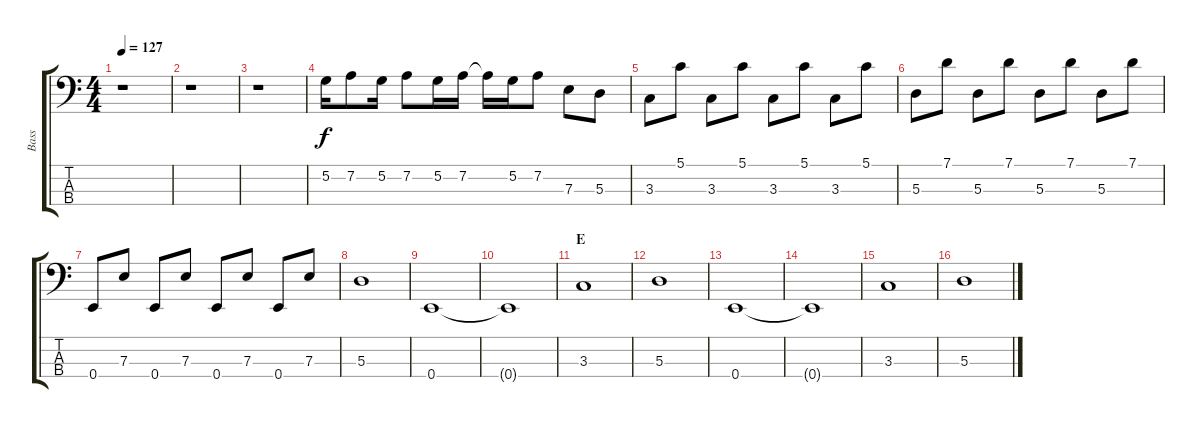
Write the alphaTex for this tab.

\track ("Bass" "Bass") {instrument electricbassfinger}
\staff {score tabs}
\tuning (G2 D2 A1 E1) {hide}
\ts (4 4)
\tempo 127
\clef f4
\ks c
r.1{dy f} |
r.1 |
r.1 |
5.2.16 7.2.8 5.2.16 7.2.8 5.2.16 7.2.16 7.2{t}.16 5.2.16 7.2.8 7.3.8 5.3.8 |
3.3.8 5.1.8 3.3.8 5.1.8 3.3.8 5.1.8 3.3.8 5.1.8 |
5.3.8 7.1.8 5.3.8 7.1.8 5.3.8 7.1.8 5.3.8 7.1.8 |
0.4.8 7.3.8 0.4.8 7.3.8 0.4.8 7.3.8 0.4.8 7.3.8 |
5.3.1 |
0.4.1 |
0.4{t}.1 |
\section ("" "E")
3.3.1 |
5.3.1 |
0.4.1 |
0.4{t}.1 |
3.3.1 |
5.3.1
